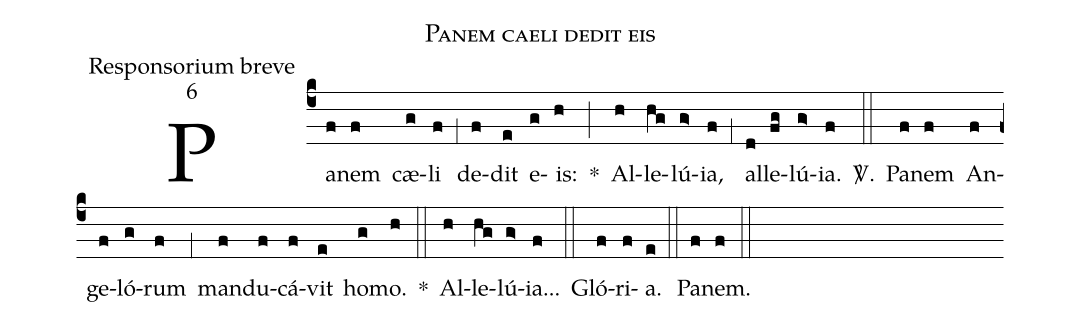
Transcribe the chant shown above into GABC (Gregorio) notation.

name:Panem caeli dedit eis;
office-part:Responsorium breve;
mode:6;
%%
(c4) Pa(f)nem(f) cæ(g)li(f) (;1) de(f)dit(e) e(g)is:(h) *(;) Al(h)le(hg)lú(g>)ia,(f) (;1) al(d)le(fg)lú(g>)ia.(f) <sp>V/</sp>.(::) Pa(f)nem(f) An(f)ge(f)ló(g)rum(f) (;1) man(f)du(f)cá(f)vit(e) ho(g)mo.(h) *(::) Al(h)le(hg)lú(g>)ia...(f) (::) Gló(f)ri(f)a.(e) (::) Pa(f)nem.(f) (::)
